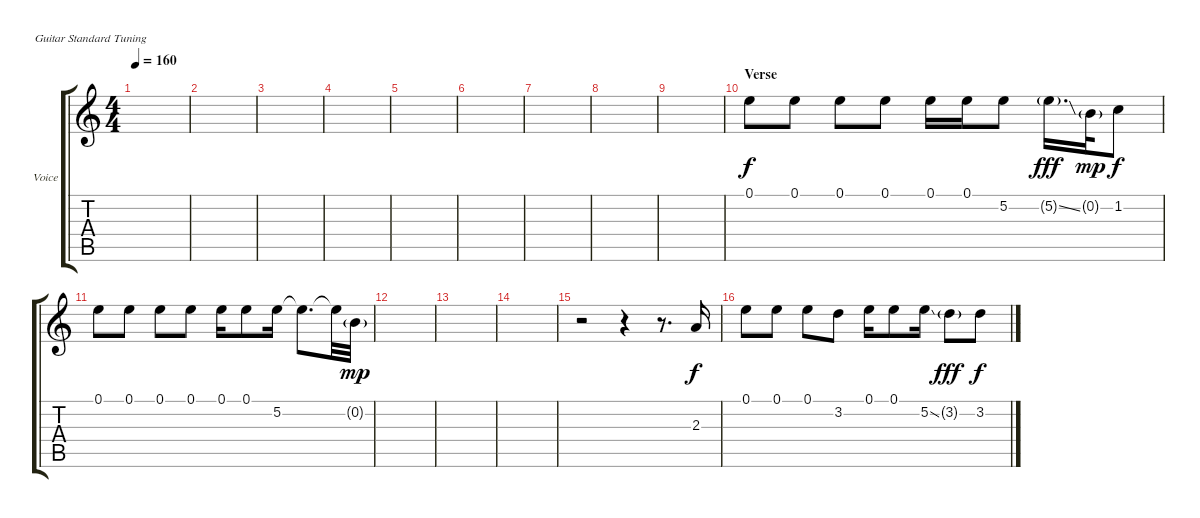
\bracketExtendMode groupsimilarinstruments
\firstSystemTrackNameOrientation horizontal
\otherSystemsTrackNameOrientation horizontal
\track ("Voice" "Voice") {mute instrument lead6voice}
\staff {score tabs}
\tuning (E4 B3 G3 D3 A2 E2)
\displaytranspose 12
\ts (4 4)
\tempo 160
\clef g2
\ks c
|
|
|
|
|
|
|
|
|
\section ("" "Verse")
0.1.8{dy f} 0.1.8 0.1.8 0.1.8 0.1.16 0.1.16 5.2.8 5.2{ss g}.16{d dy fff} 0.2{g}.32{dy mp} 1.2.8{dy f} |
0.1.8 0.1.8 0.1.8 0.1.8 0.1.16 0.1.8 5.2.16 5.2{t}.8{d} 5.2{t}.32 0.2{g}.32{dy mp} |
|
|
|
r.2 r.4 r.8{d} 2.3.16{dy f} |
0.1.8 0.1.8 0.1.8 3.2.8 0.1.16 0.1.8 5.2{ss}.16 3.2{g}.8{dy fff} 3.2.8{dy f}
